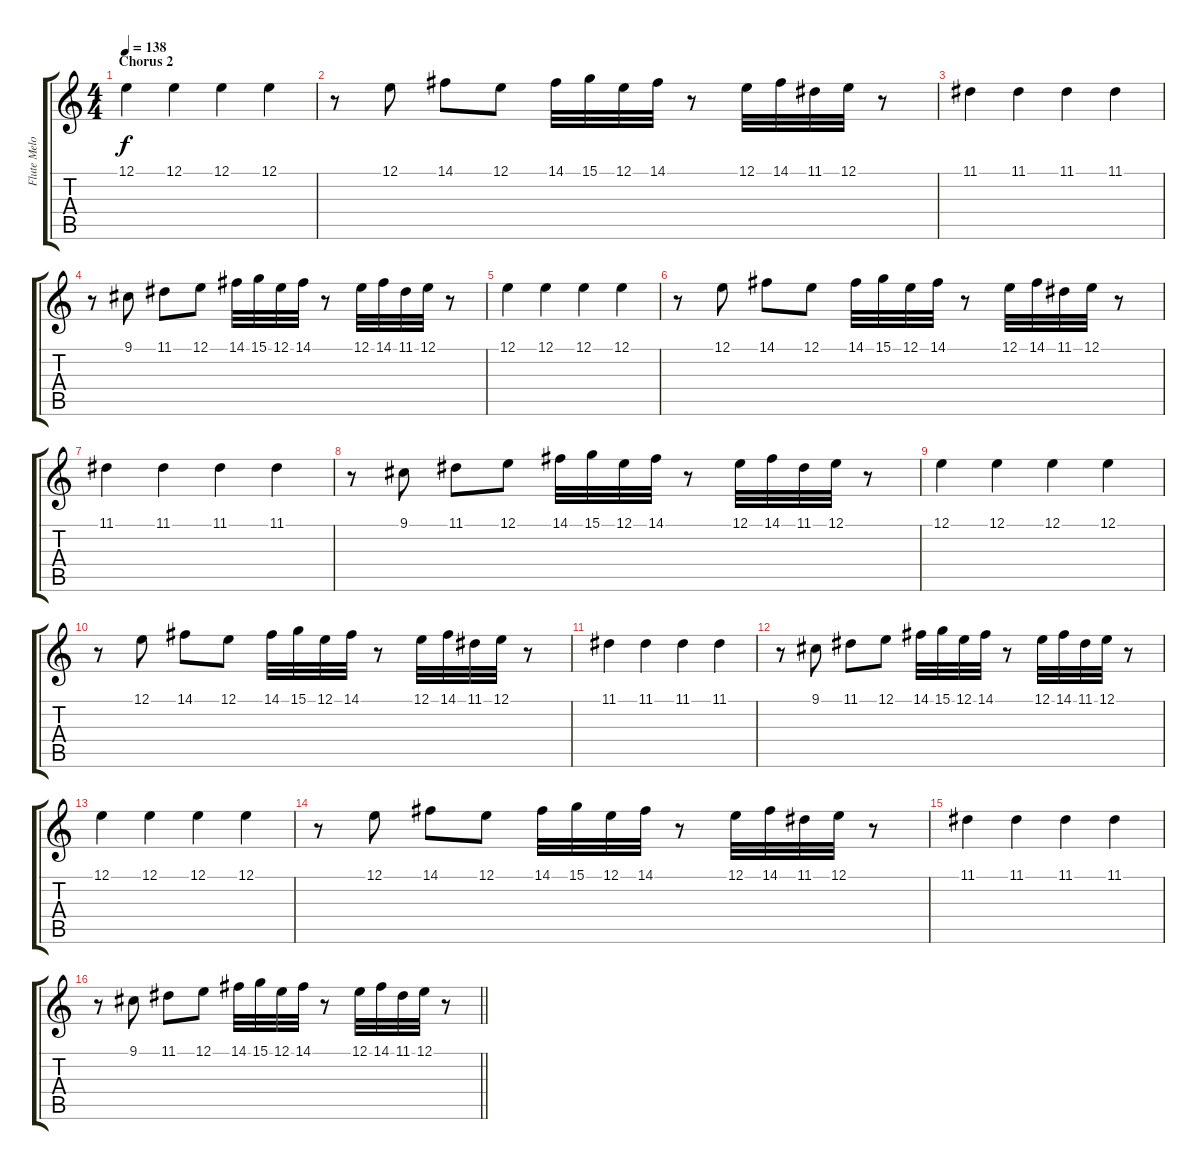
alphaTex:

\track ("Flute Melody" "Flute Melo") {instrument flute}
\staff {score tabs}
\tuning (E4 B3 G3 D3 A2 E2) {hide}
\ts (4 4)
\section ("" "Chorus 2")
\tempo 138
\clef g2
\ks c
12.1.4{dy f} 12.1.4 12.1.4 12.1.4 |
r.8 12.1.8 14.1.8 12.1.8 14.1.32 15.1.32 12.1.32 14.1.32 r.8 12.1.32 14.1.32 11.1.32 12.1.32 r.8 |
11.1.4 11.1.4 11.1.4 11.1.4 |
r.8 9.1.8 11.1.8 12.1.8 14.1.32 15.1.32 12.1.32 14.1.32 r.8 12.1.32 14.1.32 11.1.32 12.1.32 r.8 |
12.1.4 12.1.4 12.1.4 12.1.4 |
r.8 12.1.8 14.1.8 12.1.8 14.1.32 15.1.32 12.1.32 14.1.32 r.8 12.1.32 14.1.32 11.1.32 12.1.32 r.8 |
11.1.4 11.1.4 11.1.4 11.1.4 |
r.8 9.1.8 11.1.8 12.1.8 14.1.32 15.1.32 12.1.32 14.1.32 r.8 12.1.32 14.1.32 11.1.32 12.1.32 r.8 |
12.1.4 12.1.4 12.1.4 12.1.4 |
r.8 12.1.8 14.1.8 12.1.8 14.1.32 15.1.32 12.1.32 14.1.32 r.8 12.1.32 14.1.32 11.1.32 12.1.32 r.8 |
11.1.4 11.1.4 11.1.4 11.1.4 |
r.8 9.1.8 11.1.8 12.1.8 14.1.32 15.1.32 12.1.32 14.1.32 r.8 12.1.32 14.1.32 11.1.32 12.1.32 r.8 |
12.1.4 12.1.4 12.1.4 12.1.4 |
r.8 12.1.8 14.1.8 12.1.8 14.1.32 15.1.32 12.1.32 14.1.32 r.8 12.1.32 14.1.32 11.1.32 12.1.32 r.8 |
11.1.4 11.1.4 11.1.4 11.1.4 |
\barLineRight lightlight
r.8 9.1.8 11.1.8 12.1.8 14.1.32 15.1.32 12.1.32 14.1.32 r.8 12.1.32 14.1.32 11.1.32 12.1.32 r.8
